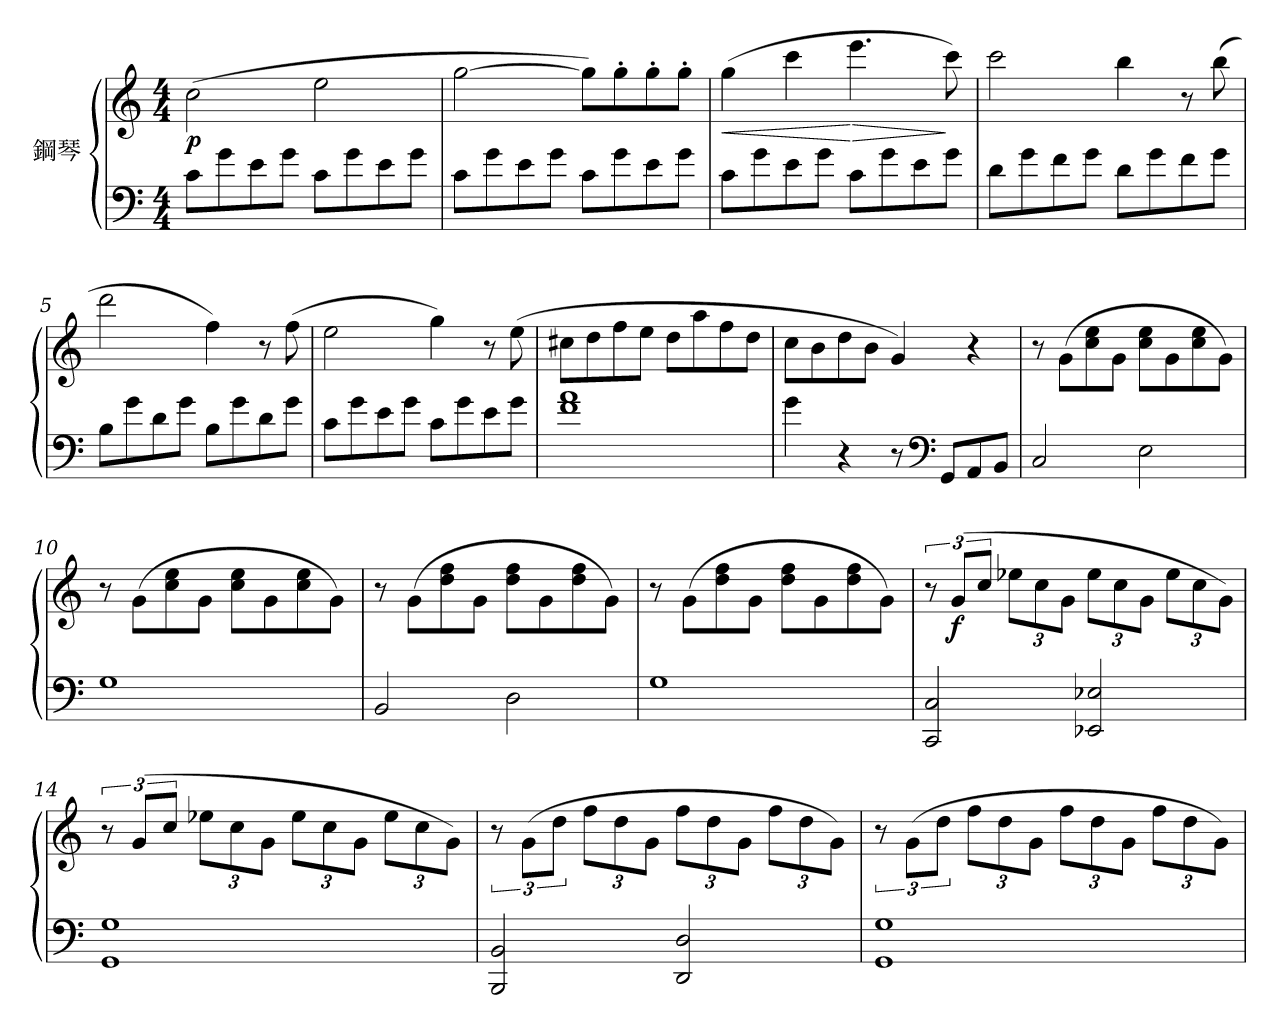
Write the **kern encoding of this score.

**kern	**kern	**dynam
*part1	*part1	*part1
*staff2	*staff1	*staff1/2
*I"鋼琴	*	*
*clefF4	*clefG2	*
*k[]	*k[]	*
*M4/4	*M4/4	*
=1	=1	=1
!	!	!LO:DY:b
8c\L	(>2cc\	p
8g\	.	.
8e\	.	.
8g\J	.	.
8c\L	2ee\	.
8g\	.	.
8e\	.	.
8g\J	.	.
=2	=2	=2
8c\L	[2gg\	.
8g\	.	.
8e\	.	.
8g\J	.	.
8c\L	8gg\L])	.
8g\	8gg'\	.
8e\	8gg'\	.
8g\J	8gg'\J	.
=3	=3	=3
!	!	!LO:HP:b
8c\L	(>4gg\	<
8g\	.	.
8e\	4ccc\	.
8g\J	.	.
!	!	!LO:HP:n=1:b
8c\L	4.eee\	[ >
8g\	.	.
8e\	.	.
8g\J	8ccc\)	]
=4	=4	=4
8d\L	2ccc\	.
8g\	.	.
8f\	.	.
8g\J	.	.
8d\L	4bb\	.
8g\	.	.
8f\	8r	.
8g\J	(>8bb\	.
!!LO:LB:g=z
=5	=5	=5
8B\L	2ddd\	.
8g\	.	.
8d\	.	.
8g\J	.	.
8B\L	4ff\)	.
8g\	.	.
8d\	8r	.
8g\J	(>8ff\	.
=6	=6	=6
8c\L	2ee\	.
8g\	.	.
8e\	.	.
8g\J	.	.
8c\L	4gg\)	.
8g\	.	.
8e\	8r	.
8g\J	(>8ee\	.
=7	=7	=7
1f 1a	8cc#X\L	.
.	8dd\	.
.	8ff\	.
.	8ee\J	.
.	8dd\L	.
.	8aa\	.
.	8ff\	.
.	8dd\J	.
!!LO:LB:g=z
=8	=8	=8
4g\	8cc\L	.
.	8b\	.
4r	8dd\	.
.	8b\J	.
8r	4g/)	.
*clefF4	*	*
8GG/L	.	.
8AA/	4r	.
8BB/J	.	.
=9	=9	=9
2C/	8r	.
.	(>8g\L	.
.	8cc\ 8ee\	.
.	8g\J	.
2E\	8cc\ 8ee\L	.
.	8g\	.
.	8cc\ 8ee\	.
.	8g\J)	.
=10	=10	=10
1G	8r	.
.	(>8g\L	.
.	8cc\ 8ee\	.
.	8g\J	.
.	8cc\ 8ee\L	.
.	8g\	.
.	8cc\ 8ee\	.
.	8g\J)	.
=11	=11	=11
2BB/	8r	.
.	(>8g\L	.
.	8dd\ 8ff\	.
.	8g\J	.
2D\	8dd\ 8ff\L	.
.	8g\	.
.	8dd\ 8ff\	.
.	8g\J)	.
!!LO:LB:g=z
=12	=12	=12
1G	8r	.
.	(>8g\L	.
.	8dd\ 8ff\	.
.	8g\J	.
.	8dd\ 8ff\L	.
.	8g\	.
.	8dd\ 8ff\	.
.	8g\J)	.
=13	=13	=13
2CC/ 2C/	12r	.
!	!	!LO:DY:b
.	(>12g/L	f
.	12cc/J	.
*	*Xbrackettup	*
.	12ee-X\L	.
.	12cc\	.
.	12g\J	.
2EE-X/ 2E-X/	12ee-\L	.
.	12cc\	.
.	12g\J	.
.	12ee-\L	.
.	12cc\	.
.	12g\J)	.
=14	=14	=14
*	*brackettup	*
1GG 1G	12r	.
.	(>12g/L	.
.	12cc/J	.
*	*Xbrackettup	*
.	12ee-X\L	.
.	12cc\	.
.	12g\J	.
.	12ee-\L	.
.	12cc\	.
.	12g\J	.
.	12ee-\L	.
.	12cc\	.
.	12g\J)	.
!!LO:LB:g=z
=15	=15	=15
*	*brackettup	*
2BBB/ 2BB/	12r	.
.	(>12g\L	.
.	12dd\J	.
*	*Xbrackettup	*
.	12ff\L	.
.	12dd\	.
.	12g\J	.
2DD/ 2D/	12ff\L	.
.	12dd\	.
.	12g\J	.
.	12ff\L	.
.	12dd\	.
.	12g\J)	.
=16	=16	=16
*	*brackettup	*
1GG 1G	12r	.
.	(>12g\L	.
.	12dd\J	.
*	*Xbrackettup	*
.	12ff\L	.
.	12dd\	.
.	12g\J	.
.	12ff\L	.
.	12dd\	.
.	12g\J	.
.	12ff\L	.
.	12dd\	.
.	12g\J)	.
=	=	=
*-	*-	*-
